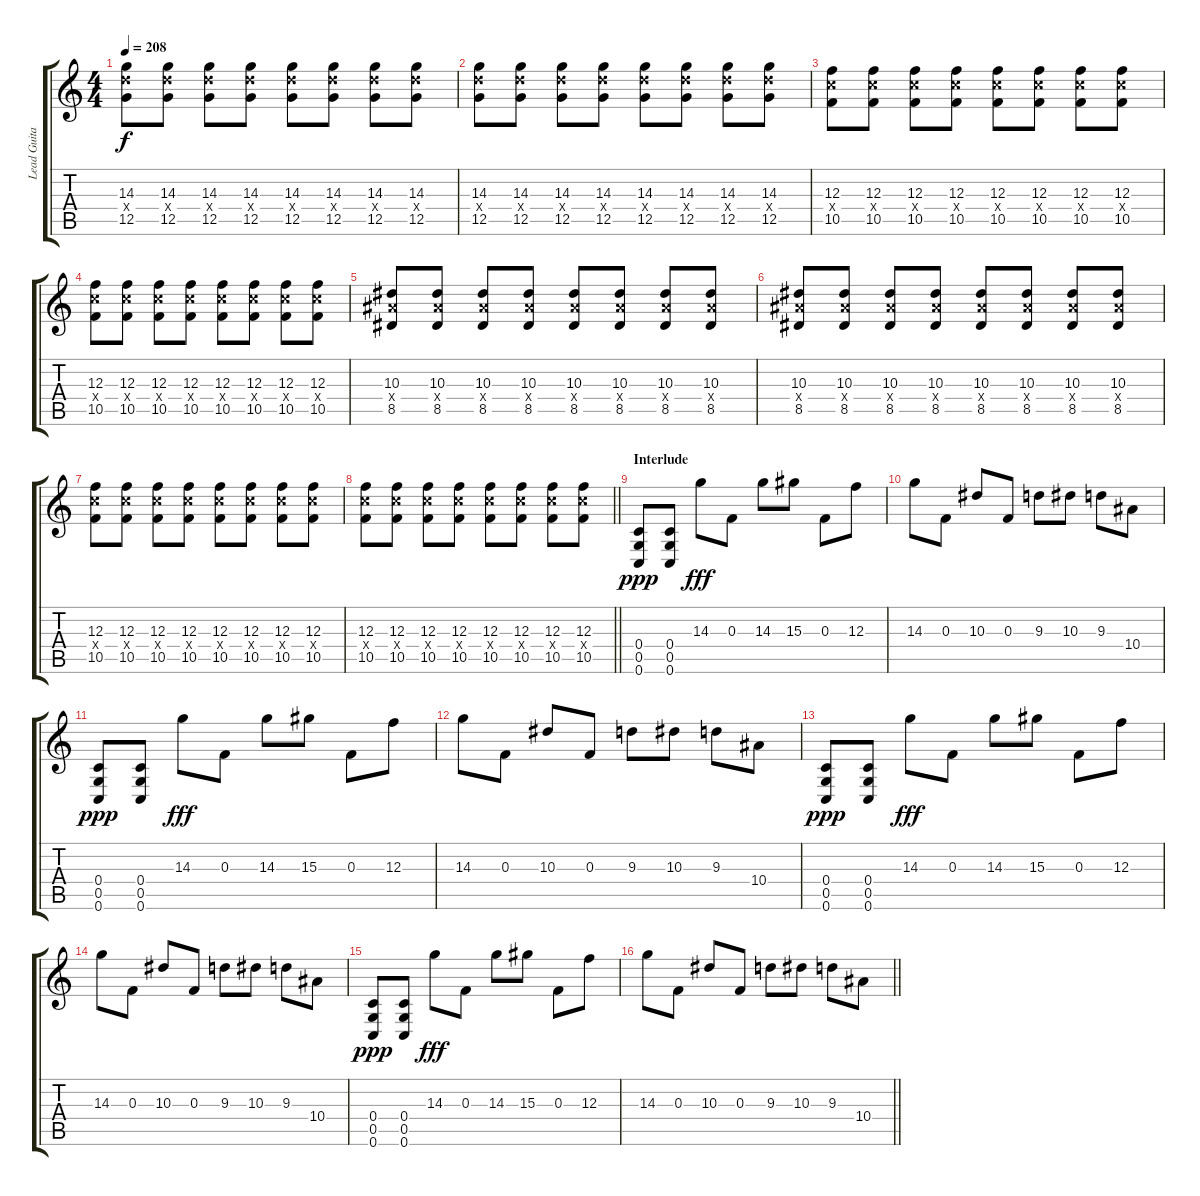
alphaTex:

\track ("Lead Guitar" "Lead Guita") {instrument distortionguitar}
\staff {score tabs}
\tuning (D4 A3 F3 C3 G2 C2) {hide}
\ts (4 4)
\tempo 208
\clef g2
\ks c
(14.3 14.4{x} 12.5).8{dy f} (14.3 14.4{x} 12.5).8 (14.3 14.4{x} 12.5).8 (14.3 14.4{x} 12.5).8 (14.3 14.4{x} 12.5).8 (14.3 14.4{x} 12.5).8 (14.3 14.4{x} 12.5).8 (14.3 14.4{x} 12.5).8 |
(14.3 14.4{x} 12.5).8 (14.3 14.4{x} 12.5).8 (14.3 14.4{x} 12.5).8 (14.3 14.4{x} 12.5).8 (14.3 14.4{x} 12.5).8 (14.3 14.4{x} 12.5).8 (14.3 14.4{x} 12.5).8 (14.3 14.4{x} 12.5).8 |
(12.3 12.4{x} 10.5).8 (12.3 12.4{x} 10.5).8 (12.3 12.4{x} 10.5).8 (12.3 12.4{x} 10.5).8 (12.3 12.4{x} 10.5).8 (12.3 12.4{x} 10.5).8 (12.3 12.4{x} 10.5).8 (12.3 12.4{x} 10.5).8 |
(12.3 12.4{x} 10.5).8 (12.3 12.4{x} 10.5).8 (12.3 12.4{x} 10.5).8 (12.3 12.4{x} 10.5).8 (12.3 12.4{x} 10.5).8 (12.3 12.4{x} 10.5).8 (12.3 12.4{x} 10.5).8 (12.3 12.4{x} 10.5).8 |
(10.3 10.4{x} 8.5).8 (10.3 10.4{x} 8.5).8 (10.3 10.4{x} 8.5).8 (10.3 10.4{x} 8.5).8 (10.3 10.4{x} 8.5).8 (10.3 10.4{x} 8.5).8 (10.3 10.4{x} 8.5).8 (10.3 10.4{x} 8.5).8 |
(10.3 10.4{x} 8.5).8 (10.3 10.4{x} 8.5).8 (10.3 10.4{x} 8.5).8 (10.3 10.4{x} 8.5).8 (10.3 10.4{x} 8.5).8 (10.3 10.4{x} 8.5).8 (10.3 10.4{x} 8.5).8 (10.3 10.4{x} 8.5).8 |
(12.3 12.4{x} 10.5).8 (12.3 12.4{x} 10.5).8 (12.3 12.4{x} 10.5).8 (12.3 12.4{x} 10.5).8 (12.3 12.4{x} 10.5).8 (12.3 12.4{x} 10.5).8 (12.3 12.4{x} 10.5).8 (12.3 12.4{x} 10.5).8 |
\barLineRight lightlight
(12.3 12.4{x} 10.5).8 (12.3 12.4{x} 10.5).8 (12.3 12.4{x} 10.5).8 (12.3 12.4{x} 10.5).8 (12.3 12.4{x} 10.5).8 (12.3 12.4{x} 10.5).8 (12.3 12.4{x} 10.5).8 (12.3 12.4{x} 10.5).8 |
\section ("" "Interlude")
(0.4 0.5 0.6).8{dy ppp} (0.4 0.5 0.6).8 14.3.8{dy fff} 0.3.8 14.3.8 15.3.8 0.3.8 12.3.8 |
14.3.8 0.3.8 10.3.8 0.3.8 9.3.8 10.3.8 9.3.8 10.4.8 |
(0.4 0.5 0.6).8{dy ppp} (0.4 0.5 0.6).8 14.3.8{dy fff} 0.3.8 14.3.8 15.3.8 0.3.8 12.3.8 |
14.3.8 0.3.8 10.3.8 0.3.8 9.3.8 10.3.8 9.3.8 10.4.8 |
(0.4 0.5 0.6).8{dy ppp} (0.4 0.5 0.6).8 14.3.8{dy fff} 0.3.8 14.3.8 15.3.8 0.3.8 12.3.8 |
14.3.8 0.3.8 10.3.8 0.3.8 9.3.8 10.3.8 9.3.8 10.4.8 |
(0.4 0.5 0.6).8{dy ppp} (0.4 0.5 0.6).8 14.3.8{dy fff} 0.3.8 14.3.8 15.3.8 0.3.8 12.3.8 |
\barLineRight lightlight
14.3.8 0.3.8 10.3.8 0.3.8 9.3.8 10.3.8 9.3.8 10.4.8
